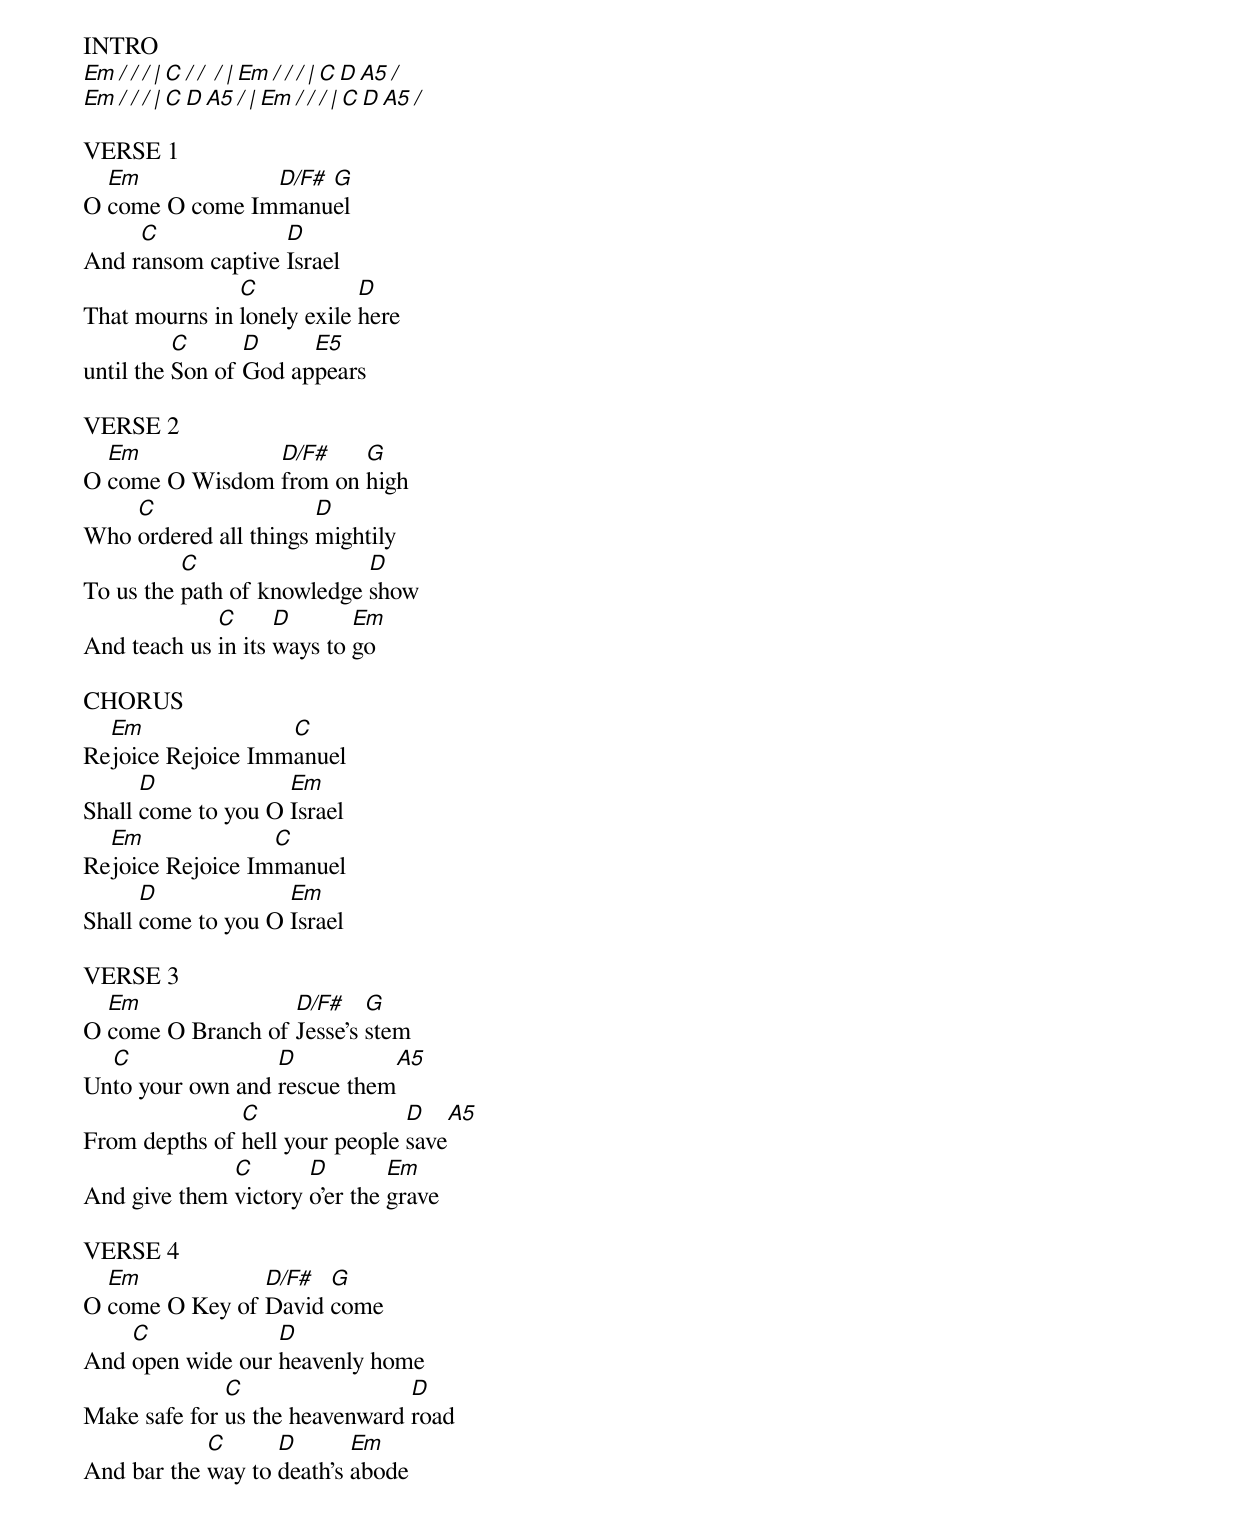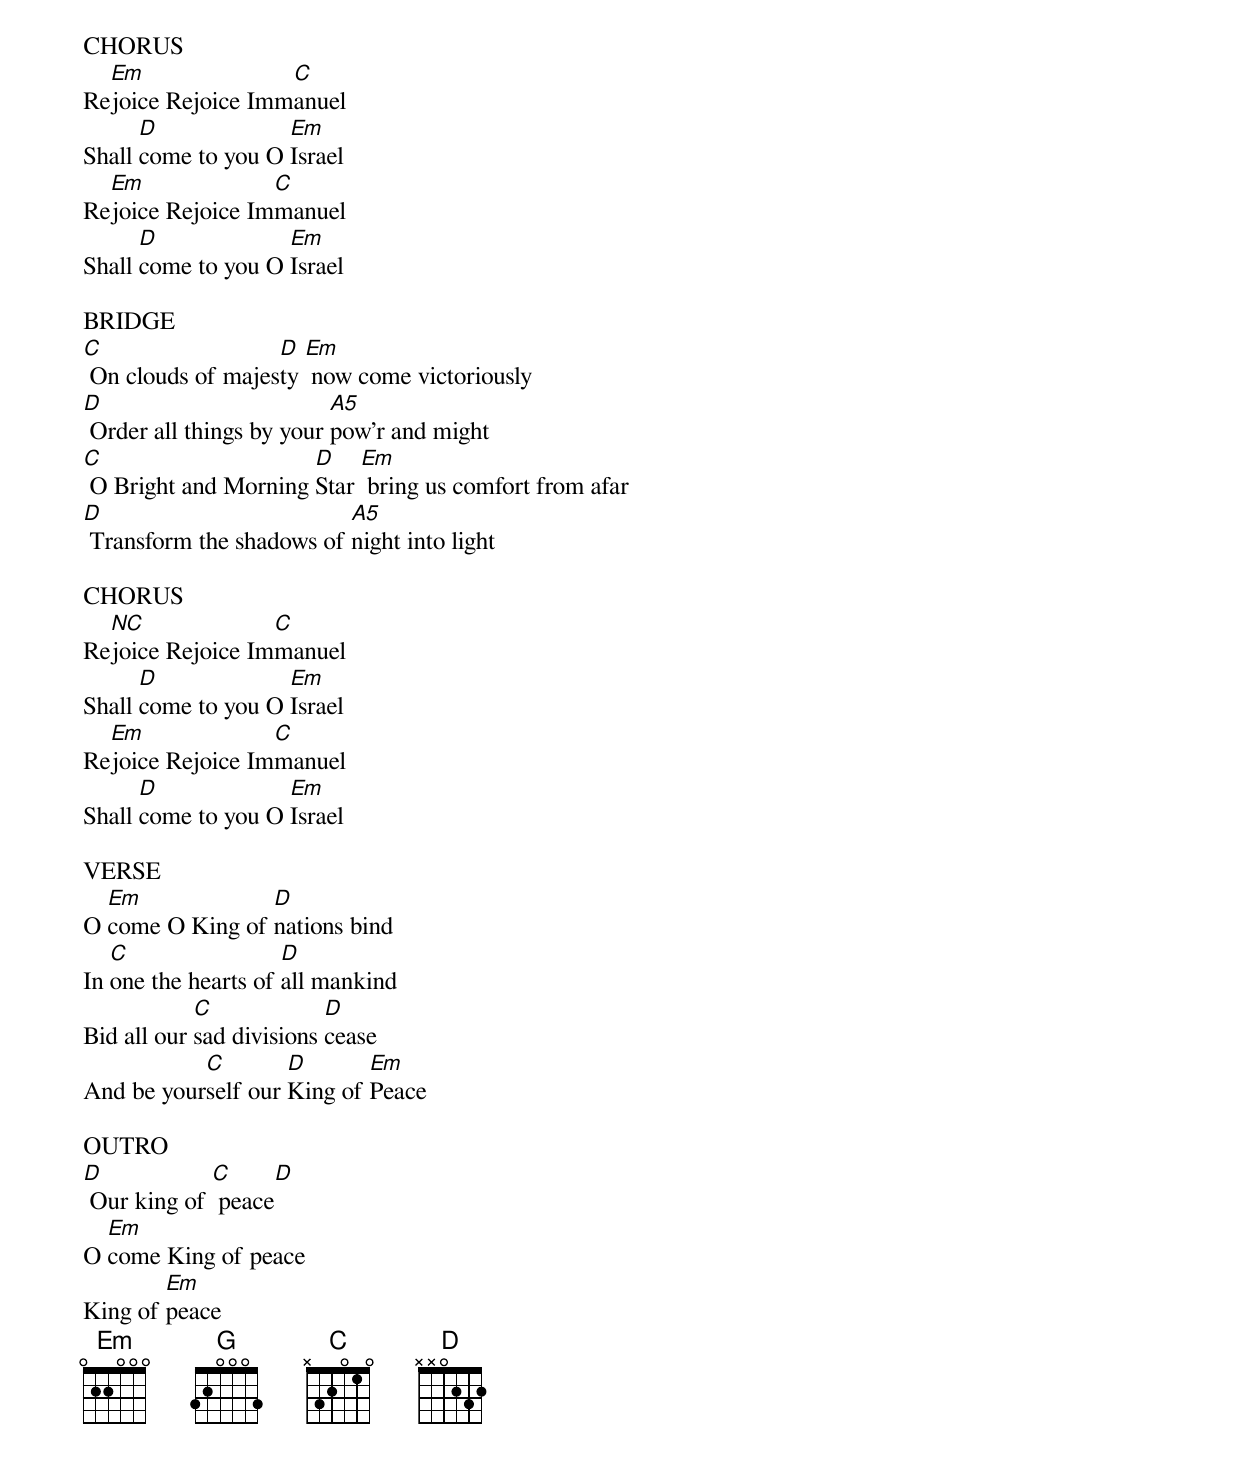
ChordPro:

INTRO
[Em / / / | C / /  / | Em / / / | C D A5 / ]
[Em / / / | C D A5 / | Em / / / | C D A5 / ]

VERSE 1
O [Em]come O come Im[D/F#]manu[G]el
And r[C]ansom captive [D]Israel
That mourns in [C]lonely exile [D]here
until the [C]Son of [D]God ap[E5]pears

VERSE 2
O [Em]come O Wisdom [D/F#]from on [G]high
Who [C]ordered all things [D]mightily
To us the [C]path of knowledge [D]show
And teach us [C]in its [D]ways to [Em]go

CHORUS
Re[Em]joice Rejoice Imm[C]anuel
Shall [D]come to you O [Em]Israel
Re[Em]joice Rejoice Im[C]manuel
Shall [D]come to you O [Em]Israel

VERSE 3
O [Em]come O Branch of [D/F#]Jesse's [G]stem
Un[C]to your own and [D]rescue them[A5]
From depths of [C]hell your people [D]save[A5]
And give them [C]victory [D]o'er the [Em]grave

VERSE 4
O [Em]come O Key of [D/F#]David [G]come
And [C]open wide our [D]heavenly home
Make safe for [C]us the heavenward [D]road
And bar the [C]way to [D]death's [Em]abode

CHORUS
Re[Em]joice Rejoice Imm[C]anuel
Shall [D]come to you O [Em]Israel
Re[Em]joice Rejoice Im[C]manuel
Shall [D]come to you O [Em]Israel

BRIDGE
[C] On clouds of majes[D]ty [Em] now come victoriously
[D] Order all things by your [A5]pow'r and might
[C] O Bright and Morning [D]Star [Em] bring us comfort from afar
[D] Transform the shadows of [A5]night into light

CHORUS
Re[NC]joice Rejoice Im[C]manuel
Shall [D]come to you O [Em]Israel
Re[Em]joice Rejoice Im[C]manuel
Shall [D]come to you O [Em]Israel

VERSE
O [Em]come O King of [D]nations bind
In [C]one the hearts of [D]all mankind
Bid all our [C]sad divisions [D]cease
And be your[C]self our [D]King of [Em]Peace

OUTRO
[D] Our king of [C] peace[D]
O [Em]come King of peace
King of [Em]peace
